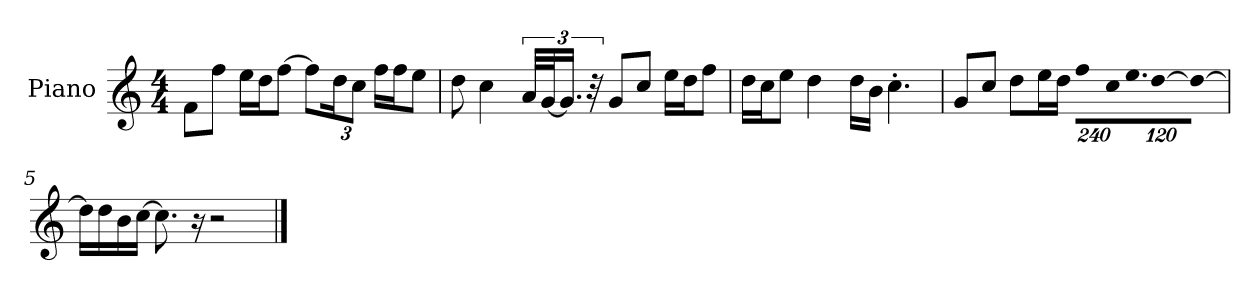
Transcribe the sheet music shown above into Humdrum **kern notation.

**kern
*part1
*staff1
*I"Piano
*I'P-no
*clefG2
*k[]
*M4/4
*MM90
=1
8f\L
8ff\J
16ee\LL
16dd\J
[8ff\J
8ff\L]
*Xbrackettup
24dd\K
12cc\J
16ff\LL
16ff\J
8ee\J
=2
8dd\
4cc\
*brackettup
48a/LLL
[48g/J
24.g/JJ]
48r
8g/L
8cc/J
16ee\LL
16dd\J
8ff\J
=3
16dd\LL
16cc\J
8ee\J
4dd\
16dd\LL
16b\JJ
4.cc'\
=4
8g/L
8cc/J
8dd\L
16ee\L
16dd\JJ
*Xbrackettup
!LO:N:vis=8
960%137ff\L
!LO:N:vis=16
1920%137cc\L
!LO:N:vis=16.
960%103ee\
!LO:N:vis=32
[640%23dd\JK
!LO:N:vis=8
960%137dd\J_
!!LO:LB:g=z
=5
16dd\LL]
16dd\
16b\
[16cc\JJ
8.cc\]
16r
2r
==
*-
